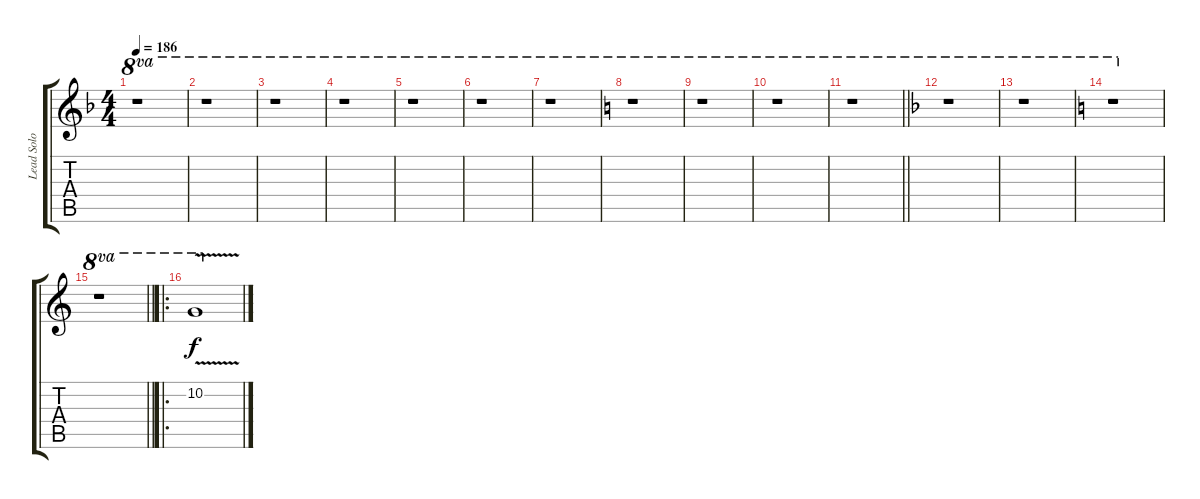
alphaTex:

\track ("Lead Solo" "Lead Solo") {instrument overdrivenguitar}
\staff {score tabs}
\tuning (D4 A3 F3 C3 G2 C2) {hide}
\ts (4 4)
\tempo 186
\clef g2
\ks f
r.1{ot 8va dy f} |
r.1{ot 8va} |
r.1{ot 8va} |
r.1{ot 8va} |
r.1{ot 8va} |
r.1{ot 8va} |
r.1{ot 8va} |
\ks c
r.1{ot 8va} |
r.1{ot 8va} |
r.1{ot 8va} |
\barLineRight lightlight
r.1{ot 8va} |
\ks f
r.1{ot 8va} |
r.1{ot 8va} |
\ks c
r.1{ot 8va} |
\barLineRight lightlight
r.1{ot 8va} |
\ro
10.2{v}.1{ot 8va}
